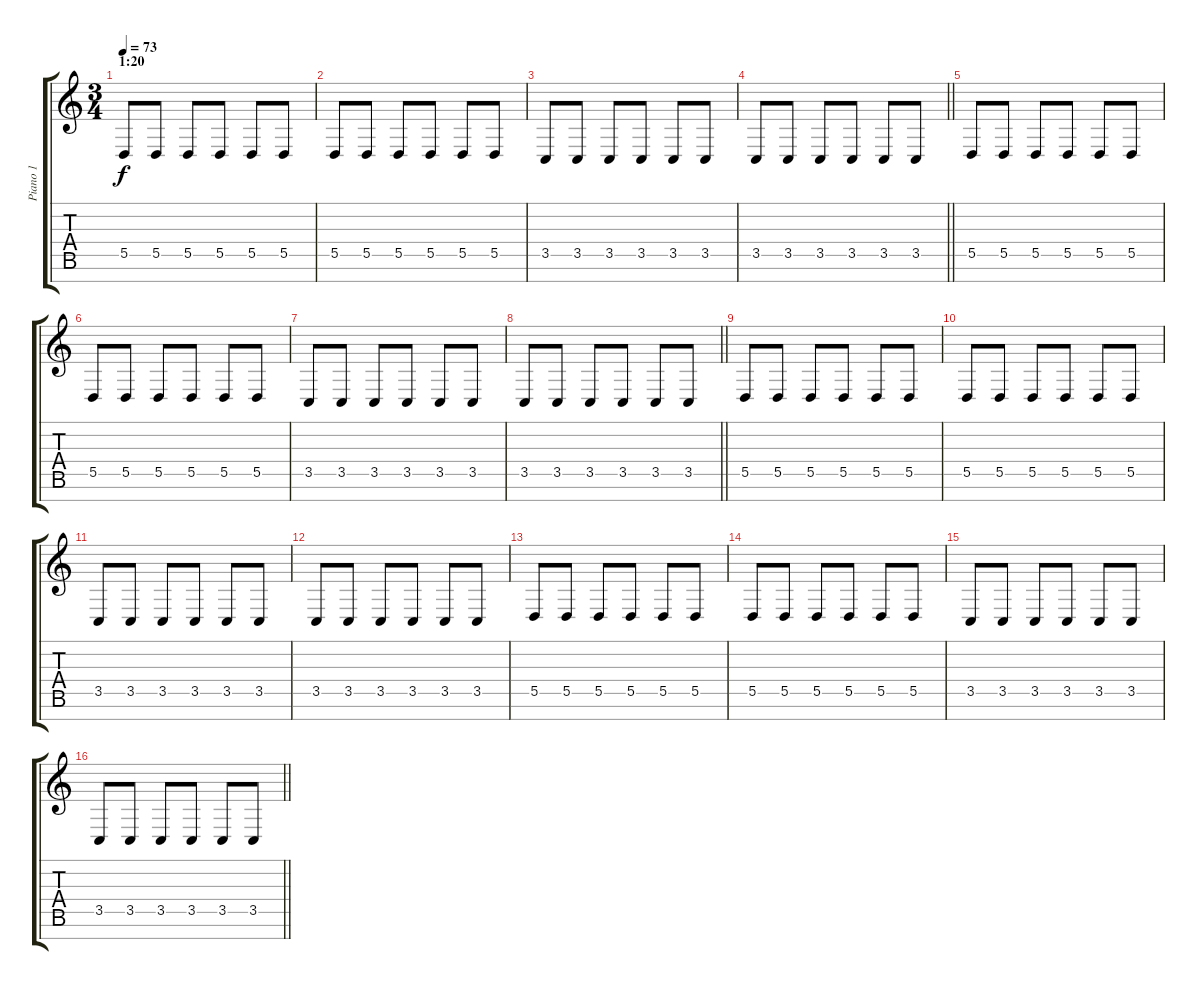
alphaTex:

\track ("Piano 1" "Piano 1") {instrument acousticgrandpiano}
\staff {score tabs}
\tuning (E4 B3 G3 D3 A2 E2 B1) {hide}
\ts (3 4)
\section ("" "1:20")
\tempo 73
\clef g2
\ks c
5.5.8{dy f} 5.5.8 5.5.8 5.5.8 5.5.8 5.5.8 |
5.5.8 5.5.8 5.5.8 5.5.8 5.5.8 5.5.8 |
3.5.8 3.5.8 3.5.8 3.5.8 3.5.8 3.5.8 |
\barLineRight lightlight
3.5.8 3.5.8 3.5.8 3.5.8 3.5.8 3.5.8 |
5.5.8 5.5.8 5.5.8 5.5.8 5.5.8 5.5.8 |
5.5.8 5.5.8 5.5.8 5.5.8 5.5.8 5.5.8 |
3.5.8 3.5.8 3.5.8 3.5.8 3.5.8 3.5.8 |
\barLineRight lightlight
3.5.8 3.5.8 3.5.8 3.5.8 3.5.8 3.5.8 |
5.5.8 5.5.8 5.5.8 5.5.8 5.5.8 5.5.8 |
5.5.8 5.5.8 5.5.8 5.5.8 5.5.8 5.5.8 |
3.5.8 3.5.8 3.5.8 3.5.8 3.5.8 3.5.8 |
3.5.8 3.5.8 3.5.8 3.5.8 3.5.8 3.5.8 |
5.5.8 5.5.8 5.5.8 5.5.8 5.5.8 5.5.8 |
5.5.8 5.5.8 5.5.8 5.5.8 5.5.8 5.5.8 |
3.5.8 3.5.8 3.5.8 3.5.8 3.5.8 3.5.8 |
\barLineRight lightlight
3.5.8 3.5.8 3.5.8 3.5.8 3.5.8 3.5.8
